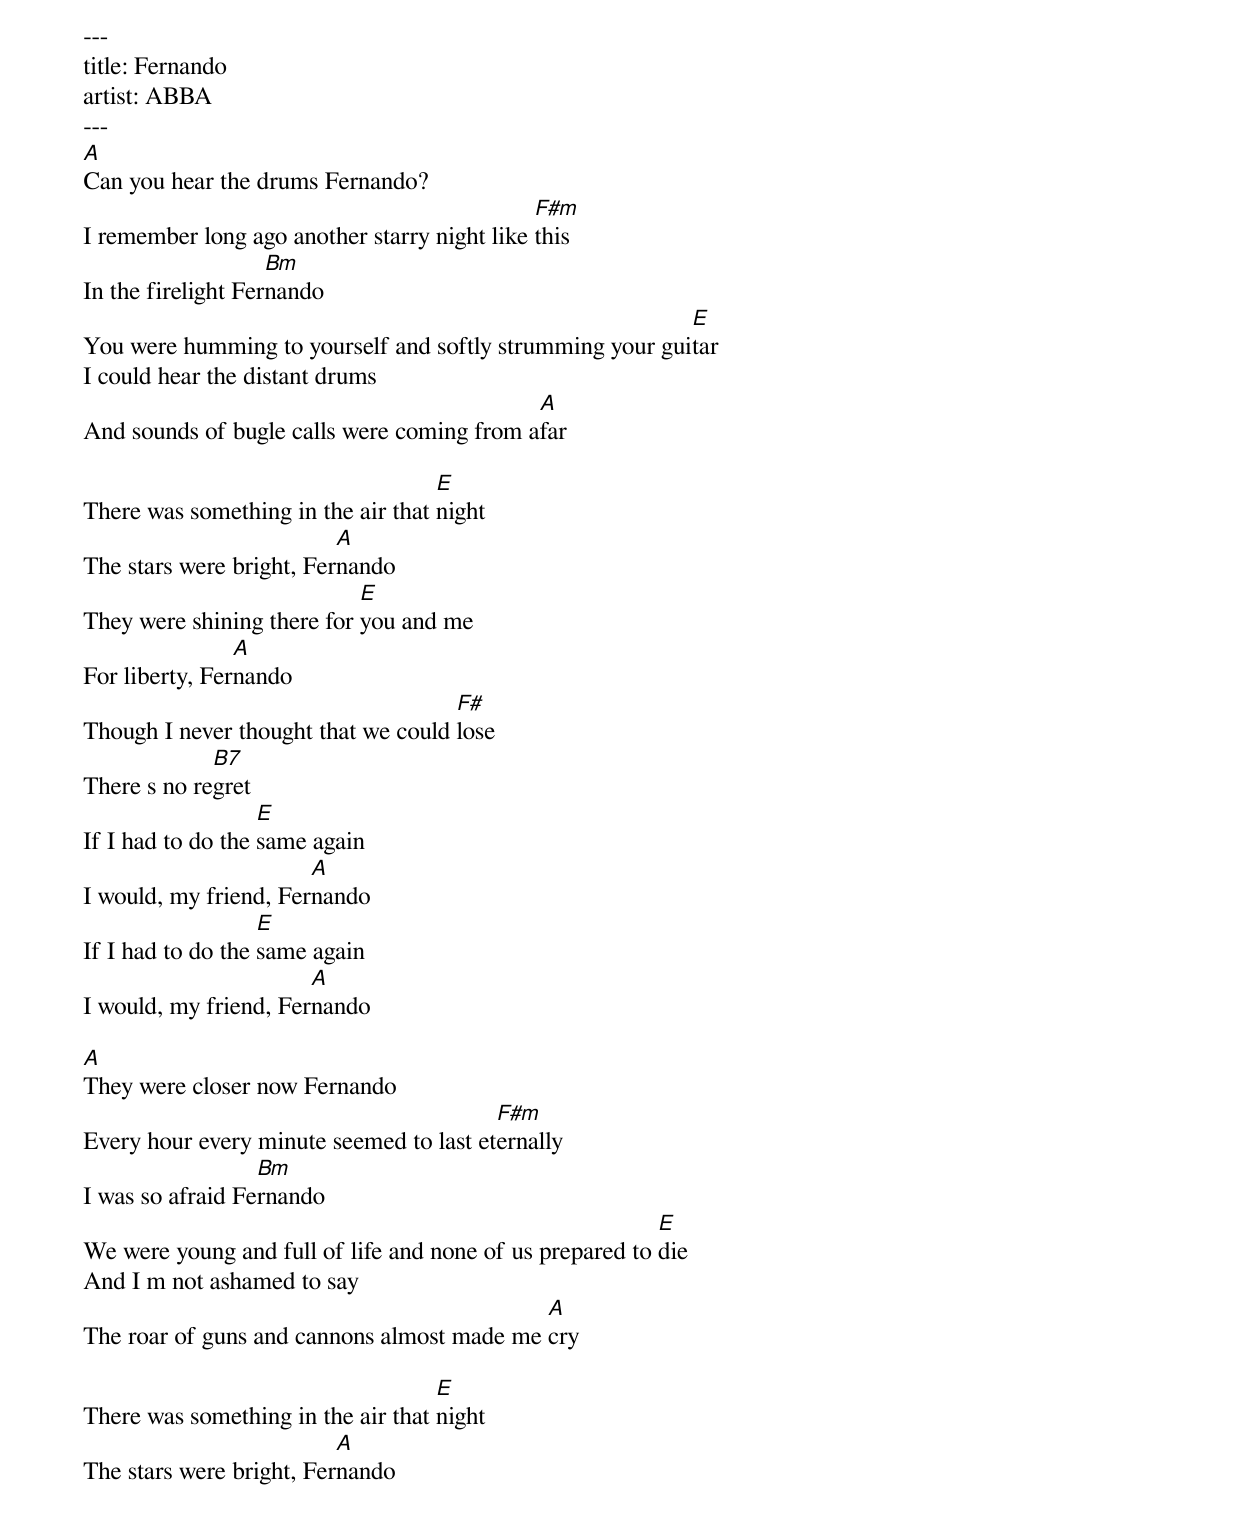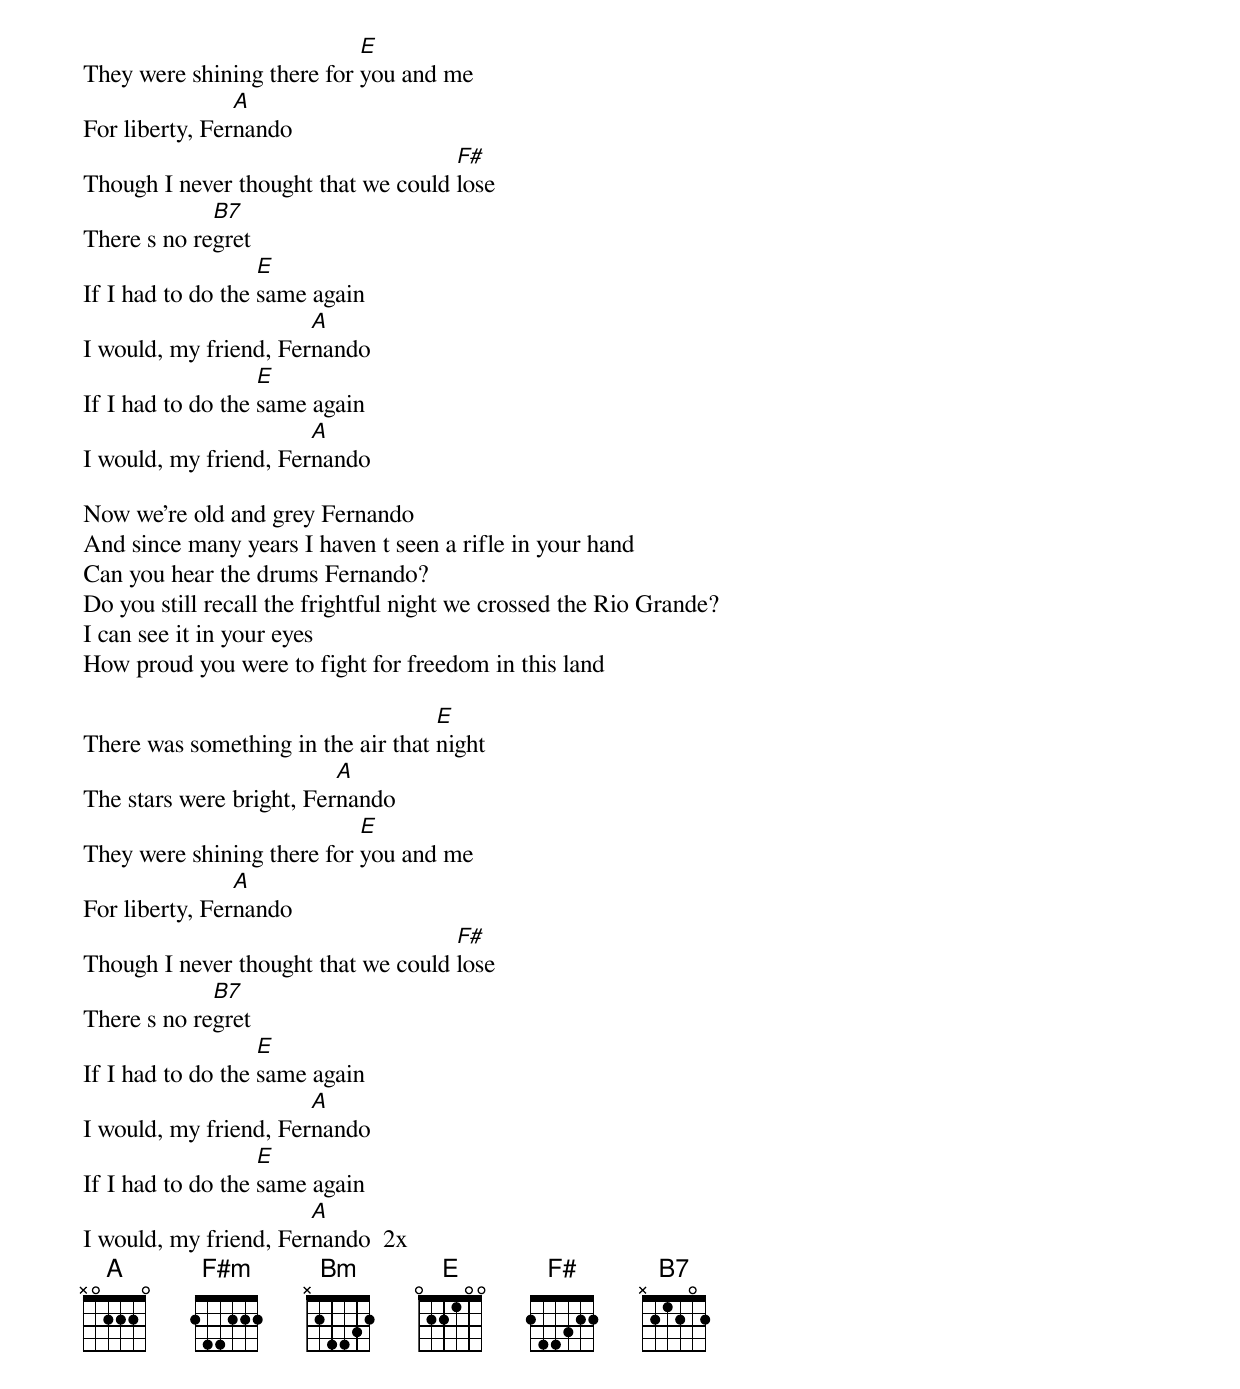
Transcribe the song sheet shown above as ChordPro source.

---
title: Fernando
artist: ABBA
---
[A]Can you hear the drums Fernando?
I remember long ago another starry night like [F#m]this
In the firelight Fer[Bm]nando
You were humming to yourself and softly strumming your gui[E]tar
I could hear the distant drums
And sounds of bugle calls were coming from a[A]far

There was something in the air that [E]night
The stars were bright, Fer[A]nando
They were shining there for [E]you and me
For liberty, Fer[A]nando
Though I never thought that we could [F#]lose
There s no re[B7]gret
If I had to do the [E]same again
I would, my friend, Fer[A]nando
If I had to do the [E]same again
I would, my friend, Fer[A]nando

[A]They were closer now Fernando
Every hour every minute seemed to last et[F#m]ernally
I was so afraid Fe[Bm]rnando
We were young and full of life and none of us prepared to [E]die
And I m not ashamed to say
The roar of guns and cannons almost made me [A]cry

There was something in the air that [E]night
The stars were bright, Fer[A]nando
They were shining there for [E]you and me
For liberty, Fer[A]nando
Though I never thought that we could [F#]lose
There s no re[B7]gret
If I had to do the [E]same again
I would, my friend, Fer[A]nando
If I had to do the [E]same again
I would, my friend, Fer[A]nando

Now we're old and grey Fernando
And since many years I haven t seen a rifle in your hand
Can you hear the drums Fernando?
Do you still recall the frightful night we crossed the Rio Grande?
I can see it in your eyes
How proud you were to fight for freedom in this land

There was something in the air that [E]night
The stars were bright, Fer[A]nando
They were shining there for [E]you and me
For liberty, Fer[A]nando
Though I never thought that we could [F#]lose
There s no re[B7]gret
If I had to do the [E]same again
I would, my friend, Fer[A]nando
If I had to do the [E]same again
I would, my friend, Fer[A]nando  2x
